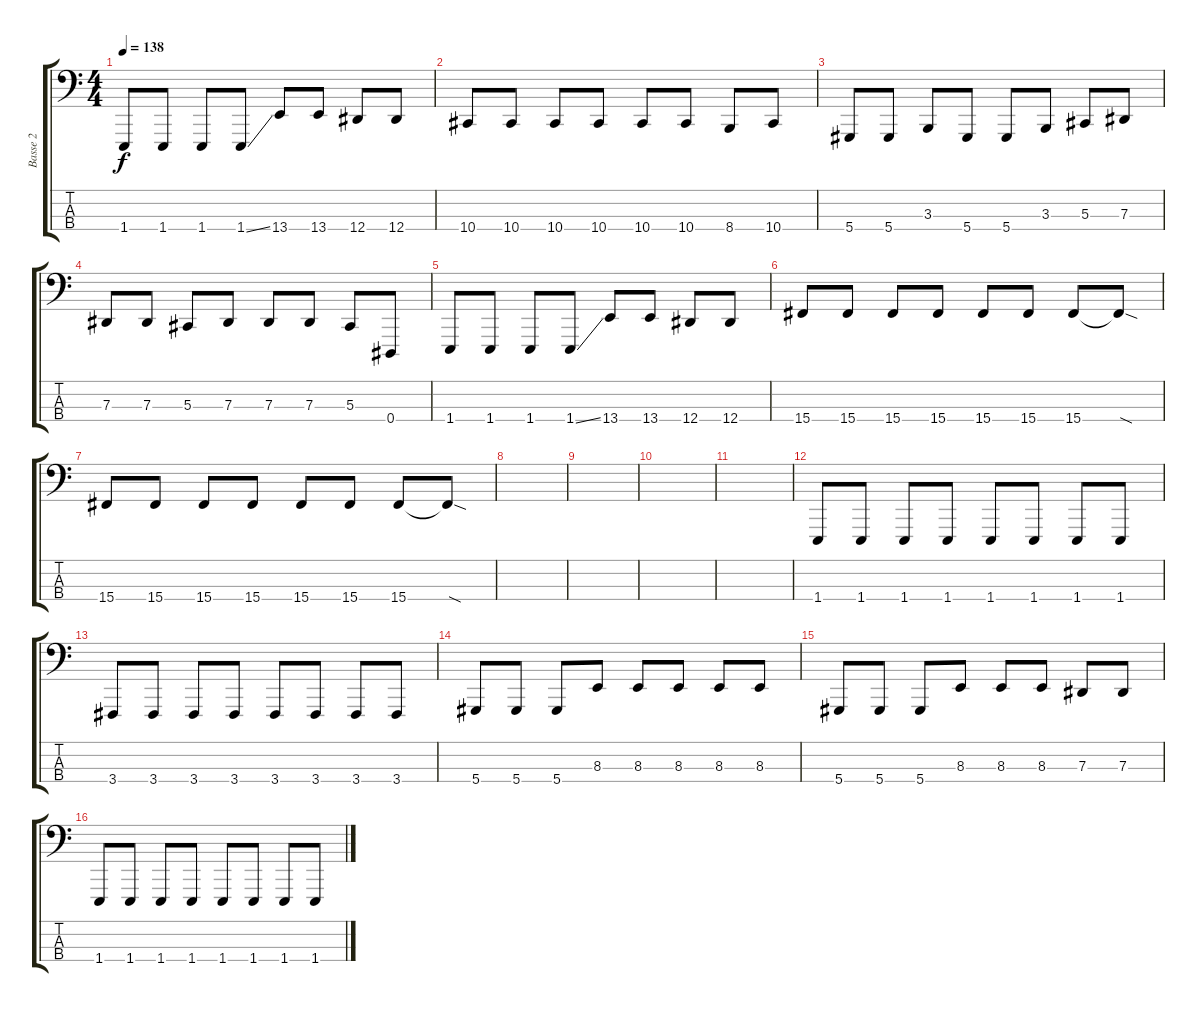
\track ("Basse 2" "Basse 2") {instrument lead2sawtooth}
\staff {score tabs}
\tuning (Gb2 Db2 Ab1 Eb1) {hide}
\ts (4 4)
\tempo 138
\clef f4
\ks c
1.4.8{dy f} 1.4.8 1.4.8 1.4{ss}.8 13.4.8 13.4.8 12.4.8 12.4.8 |
10.4.8 10.4.8 10.4.8 10.4.8 10.4.8 10.4.8 8.4.8 10.4.8 |
5.4.8 5.4.8 3.3.8 5.4.8 5.4.8 3.3.8 5.3.8 7.3.8 |
7.3.8 7.3.8 5.3.8 7.3.8 7.3.8 7.3.8 5.3.8 0.4.8 |
1.4.8 1.4.8 1.4.8 1.4{ss}.8 13.4.8 13.4.8 12.4.8 12.4.8 |
15.4.8 15.4.8 15.4.8 15.4.8 15.4.8 15.4.8 15.4.8 15.4{sod t}.8 |
15.4.8 15.4.8 15.4.8 15.4.8 15.4.8 15.4.8 15.4.8 15.4{sod t}.8 |
|
|
|
|
1.4.8 1.4.8 1.4.8 1.4.8 1.4.8 1.4.8 1.4.8 1.4.8 |
3.4.8 3.4.8 3.4.8 3.4.8 3.4.8 3.4.8 3.4.8 3.4.8 |
5.4.8 5.4.8 5.4.8 8.3.8 8.3.8 8.3.8 8.3.8 8.3.8 |
5.4.8 5.4.8 5.4.8 8.3.8 8.3.8 8.3.8 7.3.8 7.3.8 |
1.4.8 1.4.8 1.4.8 1.4.8 1.4.8 1.4.8 1.4.8 1.4.8
